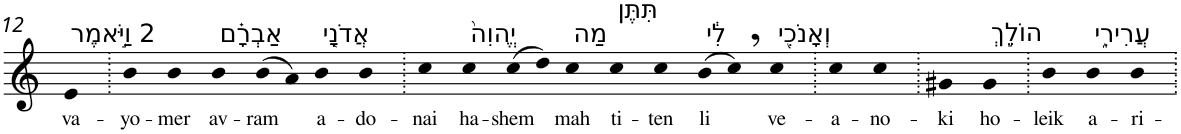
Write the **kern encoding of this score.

**kern	**text
*part1	*part1
*staff1	*staff1
*I"Piano	*
*I'Pno	*
!!LO:PB:g=z
*clefG2	*
*k[]	*
=12	=12
!LO:TX:a:t=2 וַיֹּ֣אמֶר	!
!	!LO:LY:b
4e	va-
=13.	=13.
!	!LO:LY:b
4b	-yo-
!	!LO:LY:b
4b	-mer
!LO:TX:a:t=אַבְרָ֗ם	!
!	!LO:LY:b
4b	av-
!	!LO:LY:b
(>8b	-ram
8a)	.
!LO:TX:a:t=אֲדֹנָ֤י	!
!	!LO:LY:b
4b	a-
!	!LO:LY:b
4b	-do-
=14.	=14.
!	!LO:LY:b
4cc	-nai
!LO:TX:a:t=יֱהוִה֙	!
!	!LO:LY:b
4cc	ha-
!	!LO:LY:b
(>8cc	-shem
8dd)	.
!LO:TX:a:t=מַה	!
!	!LO:LY:b
4cc	mah
!LO:TX:a:t=תִּתֶּן	!
!	!LO:LY:b
4cc	ti-
!	!LO:LY:b
4cc	-ten
!LO:TX:a:t=לִ֔י	!
!	!LO:LY:b
(>8b	li
8cc,)	.
!LO:TX:a:t=וְאָנֹכִ֖י	!
!	!LO:LY:b
4cc	ve-
=15.	=15.
!	!LO:LY:b
4cc	-a-
!	!LO:LY:b
4cc	-no-
=16.	=16.
!	!LO:LY:b
4g#X	-ki
!LO:TX:a:t=הוֹלֵ֣ךְ	!
!	!LO:LY:b
4g#	ho-
=17.	=17.
!	!LO:LY:b
4b	-leik
!LO:TX:a:t=עֲרִירִ֑י	!
!	!LO:LY:b
4b	a-
!	!LO:LY:b
4b	-ri-
=.	=.
*-	*-
